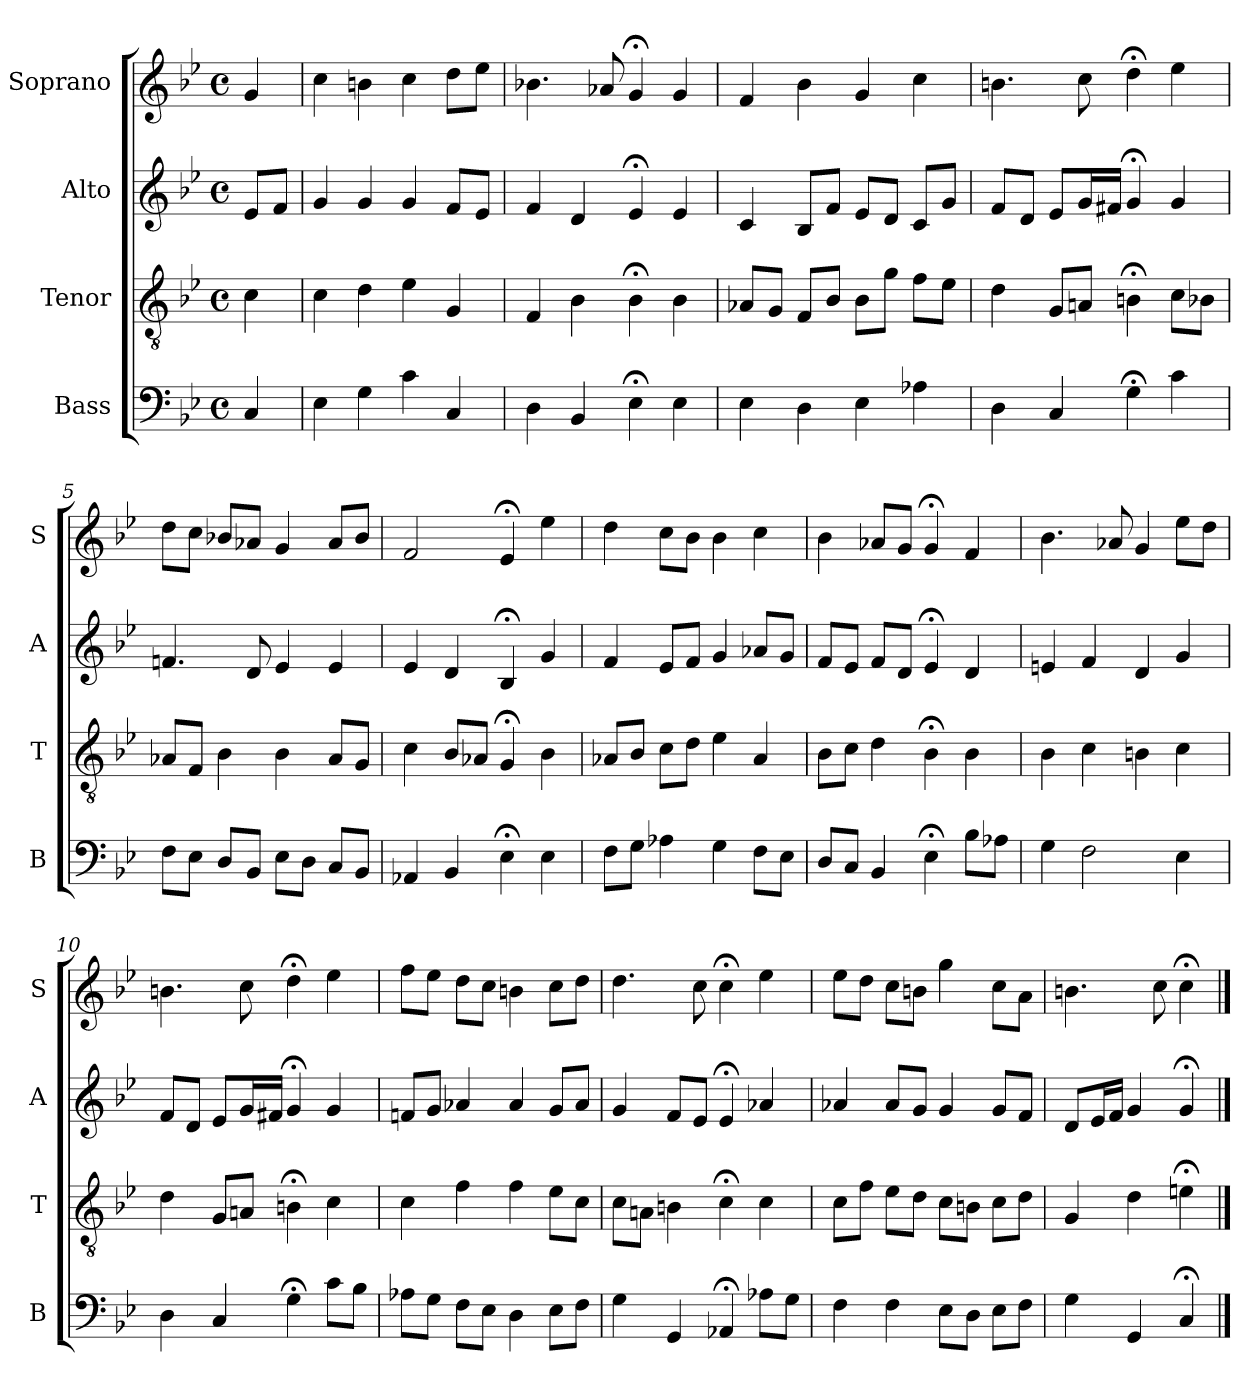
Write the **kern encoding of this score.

**kern	**kern	**kern	**kern
*part4	*part3	*part2	*part1
*staff4	*staff3	*staff2	*staff1
*I"Bass	*I"Tenor	*I"Alto	*I"Soprano
*I'B	*I'T	*I'A	*I'S
*clefF4	*clefGv2	*clefG2	*clefG2
*k[b-e-]	*k[b-e-]	*k[b-e-]	*k[b-e-]
*C:dor	*C:dor	*C:dor	*C:dor
*M4/4	*M4/4	*M4/4	*M4/4
*met(c)	*met(c)	*met(c)	*met(c)
*MM100	*MM100	*MM100	*MM100
=	=	=	=
4C	4c	8e-L	4g
.	.	8fJ	.
=1	=1	=1	=1
4E-	4c	4g	4cc
4G	4d	4g	4bn
4c	4e-	4g	4cc
4C	4G	8fL	8ddL
.	.	8e-J	8ee-J
=2	=2	=2	=2
4D	4F	4f	4.b-X
4BB-	4B-	4d	.
.	.	.	8a-X
4E-;<	4B-;<	4e-;<	4g;<
4E-	4B-	4e-	4g
=3	=3	=3	=3
4E-	8A-XL	4c	4f
.	8GJ	.	.
4D	8FL	8B-L	4b-
.	8B-J	8fJ	.
4E-	8B-L	8e-L	4g
.	8gJ	8dJ	.
4A-X	8fL	8cL	4cc
.	8e-J	8gJ	.
=4	=4	=4	=4
4D	4d	8fL	4.bn
.	.	8dJ	.
4C	8GL	8e-L	.
.	8AnJ	16gL	8cc
.	.	16f#XJJ	.
4G;<	4Bn;<	4g;<	4dd;<
4c	8cL	4g	4ee-
.	8B-XJ	.	.
=5	=5	=5	=5
8FL	8A-XL	4.fn	8ddL
8E-J	8FJ	.	8ccJ
8DL	4B-	.	8b-XL
8BB-J	.	8d	8a-XJ
8E-L	4B-	4e-	4g
8DJ	.	.	.
8CL	8A-L	4e-	8a-L
8BB-J	8GJ	.	8b-J
=6	=6	=6	=6
4AA-X	4c	4e-	2f
4BB-	8B-L	4d	.
.	8A-XJ	.	.
4E-;<	4G;<	4B-;<	4e-;<
4E-	4B-	4g	4ee-
=7	=7	=7	=7
8FL	8A-XL	4f	4dd
8GJ	8B-J	.	.
4A-X	8cL	8e-L	8ccL
.	8dJ	8fJ	8b-J
4G	4e-	4g	4b-
8FL	4A-	8a-XL	4cc
8E-J	.	8gJ	.
=8	=8	=8	=8
8DL	8B-L	8fL	4b-
8CJ	8cJ	8e-J	.
4BB-i	4di	8fiL	8a-XiL
.	.	8dJ	8gJ
4E-;<	4B-;<	4e-;<	4g;<
8B-L	4B-	4d	4f
8A-XJ	.	.	.
=9	=9	=9	=9
4G	4B-	4en	4.b-
2F	4c	4f	.
.	.	.	8a-X
.	4Bn	4d	4g
4E-	4c	4g	8ee-L
.	.	.	8ddJ
=10	=10	=10	=10
4D	4d	8fL	4.bn
.	.	8dJ	.
4C	8GL	8e-L	.
.	8AnJ	16gL	8cc
.	.	16f#XJJ	.
4G;<	4Bn;<	4g;<	4dd;<
8cL	4c	4g	4ee-
8B-J	.	.	.
=11	=11	=11	=11
8A-XL	4c	8fnL	8ffL
8GJ	.	8gJ	8ee-J
8FL	4f	4a-X	8ddL
8E-J	.	.	8ccJ
4D	4f	4a-	4bn
8E-L	8e-L	8gL	8ccL
8FJ	8cJ	8a-J	8ddJ
=12	=12	=12	=12
4G	8cL	4g	4.dd
.	8AnJ	.	.
4GG	4Bn	8fL	.
.	.	8e-J	8cc
4AA-X;<	4c;<	4e-;<	4cc;<
8A-XL	4c	4a-X	4ee-
8GJ	.	.	.
=13	=13	=13	=13
4F	8cL	4a-X	8ee-L
.	8fJ	.	8ddJ
4F	8e-L	8a-L	8ccL
.	8dJ	8gJ	8bnJ
8E-L	8cL	4g	4gg
8DJ	8BnJ	.	.
8E-L	8cL	8gL	8ccL
8FJ	8dJ	8fJ	8aJ
=14	=14	=14	=14
4G	4G	8dL	4.bn
.	.	16e-L	.
.	.	16fJJ	.
4GG	4d	4g	.
.	.	.	8cc
4C;<	4en;<	4g;<	4cc;<
==	==	==	==
*-	*-	*-	*-
